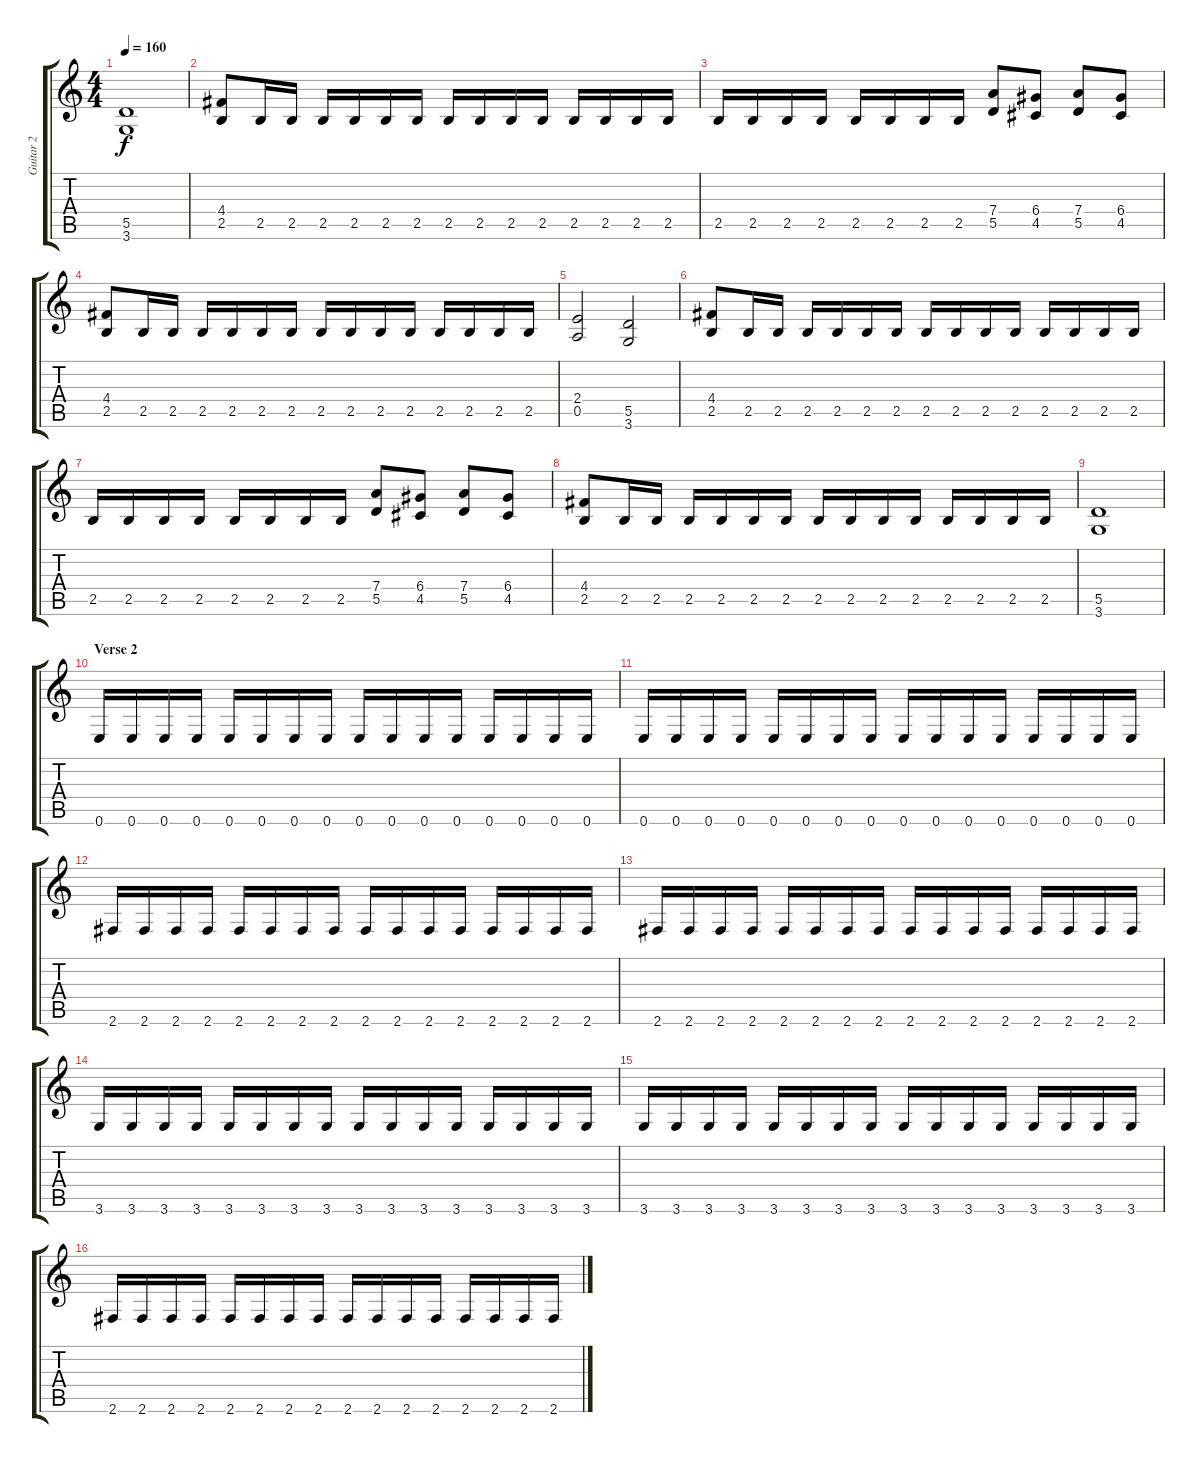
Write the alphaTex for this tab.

\track ("Guitar 2" "Guitar 2") {instrument distortionguitar}
\staff {score tabs}
\tuning (E4 B3 G3 D3 A2 E2) {hide}
\ts (4 4)
\tempo 160
\clef g2
\ks c
(5.5 3.6).1{dy f} |
(4.4 2.5).8 2.5.16 2.5.16 2.5.16 2.5.16 2.5.16 2.5.16 2.5.16 2.5.16 2.5.16 2.5.16 2.5.16 2.5.16 2.5.16 2.5.16 |
2.5.16 2.5.16 2.5.16 2.5.16 2.5.16 2.5.16 2.5.16 2.5.16 (7.4 5.5).8 (6.4 4.5).8 (7.4 5.5).8 (6.4 4.5).8 |
(4.4 2.5).8 2.5.16 2.5.16 2.5.16 2.5.16 2.5.16 2.5.16 2.5.16 2.5.16 2.5.16 2.5.16 2.5.16 2.5.16 2.5.16 2.5.16 |
(2.4 0.5).2 (5.5 3.6).2 |
(4.4 2.5).8 2.5.16 2.5.16 2.5.16 2.5.16 2.5.16 2.5.16 2.5.16 2.5.16 2.5.16 2.5.16 2.5.16 2.5.16 2.5.16 2.5.16 |
2.5.16 2.5.16 2.5.16 2.5.16 2.5.16 2.5.16 2.5.16 2.5.16 (7.4 5.5).8 (6.4 4.5).8 (7.4 5.5).8 (6.4 4.5).8 |
(4.4 2.5).8 2.5.16 2.5.16 2.5.16 2.5.16 2.5.16 2.5.16 2.5.16 2.5.16 2.5.16 2.5.16 2.5.16 2.5.16 2.5.16 2.5.16 |
(5.5 3.6).1 |
\section ("" "Verse 2")
0.6.16 0.6.16 0.6.16 0.6.16 0.6.16 0.6.16 0.6.16 0.6.16 0.6.16 0.6.16 0.6.16 0.6.16 0.6.16 0.6.16 0.6.16 0.6.16 |
0.6.16 0.6.16 0.6.16 0.6.16 0.6.16 0.6.16 0.6.16 0.6.16 0.6.16 0.6.16 0.6.16 0.6.16 0.6.16 0.6.16 0.6.16 0.6.16 |
2.6.16 2.6.16 2.6.16 2.6.16 2.6.16 2.6.16 2.6.16 2.6.16 2.6.16 2.6.16 2.6.16 2.6.16 2.6.16 2.6.16 2.6.16 2.6.16 |
2.6.16 2.6.16 2.6.16 2.6.16 2.6.16 2.6.16 2.6.16 2.6.16 2.6.16 2.6.16 2.6.16 2.6.16 2.6.16 2.6.16 2.6.16 2.6.16 |
3.6.16 3.6.16 3.6.16 3.6.16 3.6.16 3.6.16 3.6.16 3.6.16 3.6.16 3.6.16 3.6.16 3.6.16 3.6.16 3.6.16 3.6.16 3.6.16 |
3.6.16 3.6.16 3.6.16 3.6.16 3.6.16 3.6.16 3.6.16 3.6.16 3.6.16 3.6.16 3.6.16 3.6.16 3.6.16 3.6.16 3.6.16 3.6.16 |
2.6.16 2.6.16 2.6.16 2.6.16 2.6.16 2.6.16 2.6.16 2.6.16 2.6.16 2.6.16 2.6.16 2.6.16 2.6.16 2.6.16 2.6.16 2.6.16
